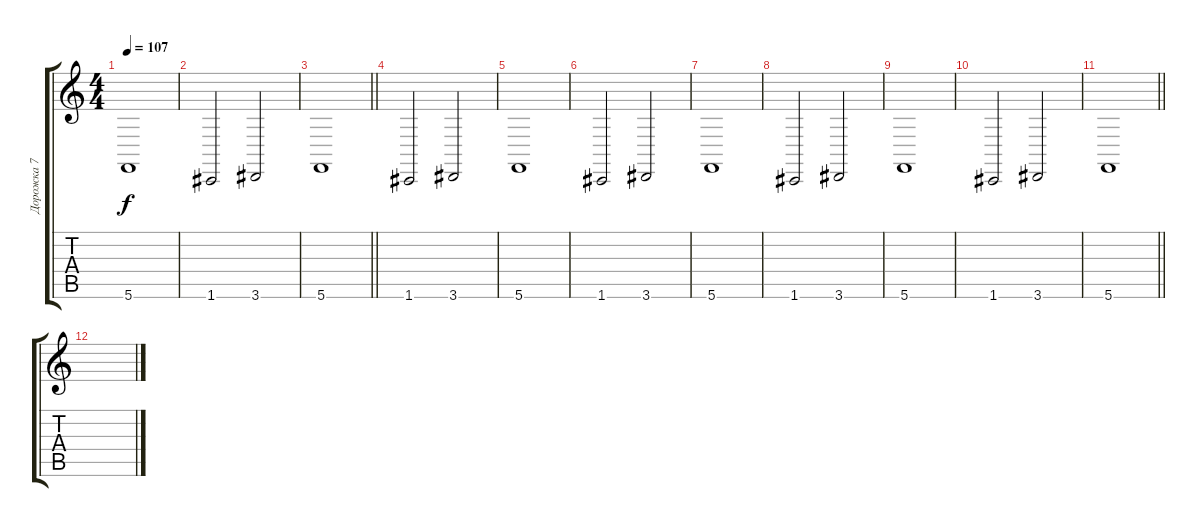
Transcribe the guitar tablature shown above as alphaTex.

\track ("Дорожка 7" "Дорожка 7") {instrument lead8bassandlead}
\staff {score tabs}
\tuning (D4 A3 F3 C3 G2 C2) {hide}
\ts (4 4)
\tempo 107
\clef g2
\ks c
5.6.1{dy f} |
1.6.2 3.6.2 |
\barLineRight lightlight
5.6.1 |
\section ("" "")
1.6.2 3.6.2 |
5.6.1 |
1.6.2 3.6.2 |
5.6.1 |
1.6.2 3.6.2 |
5.6.1 |
1.6.2 3.6.2 |
\barLineRight lightlight
5.6.1 |
\section ("" "")
